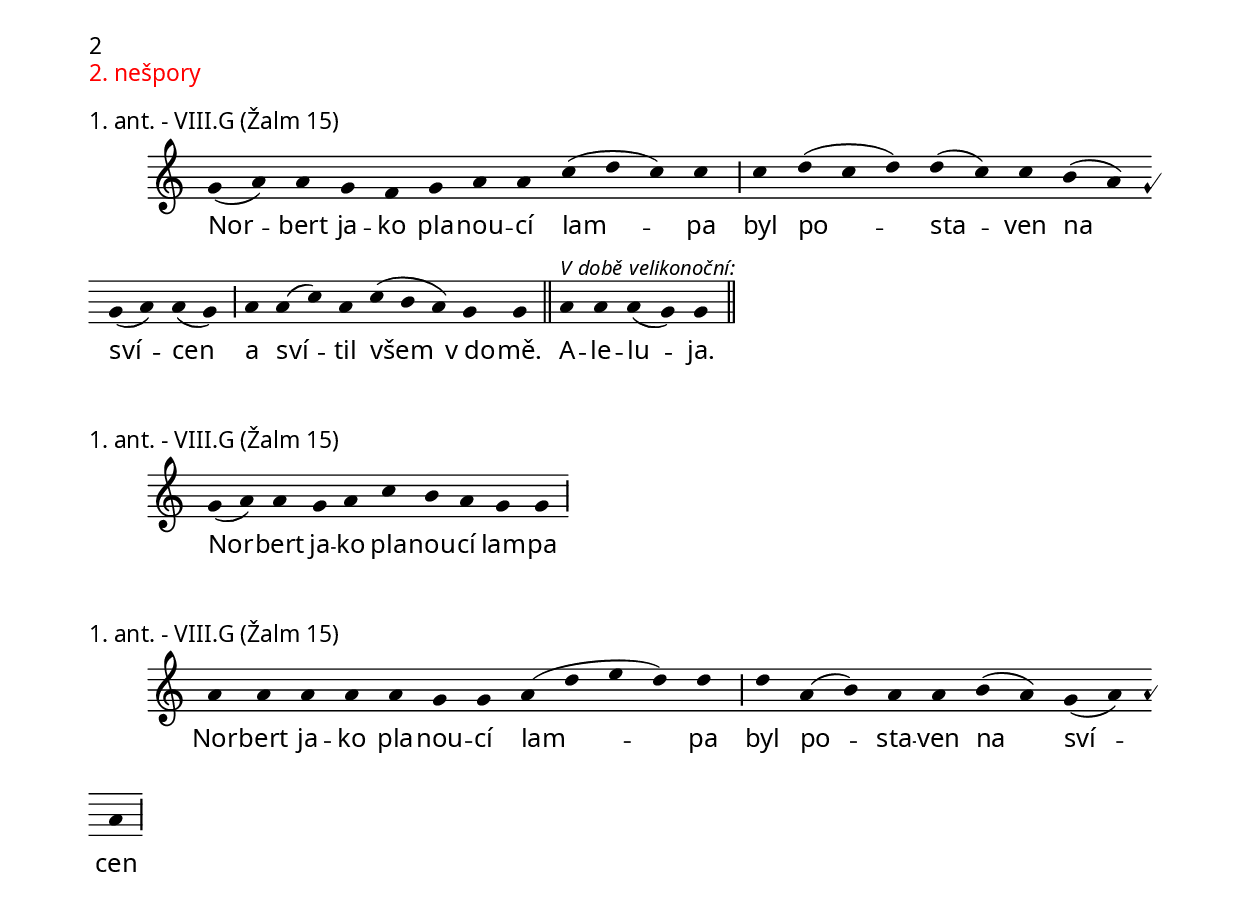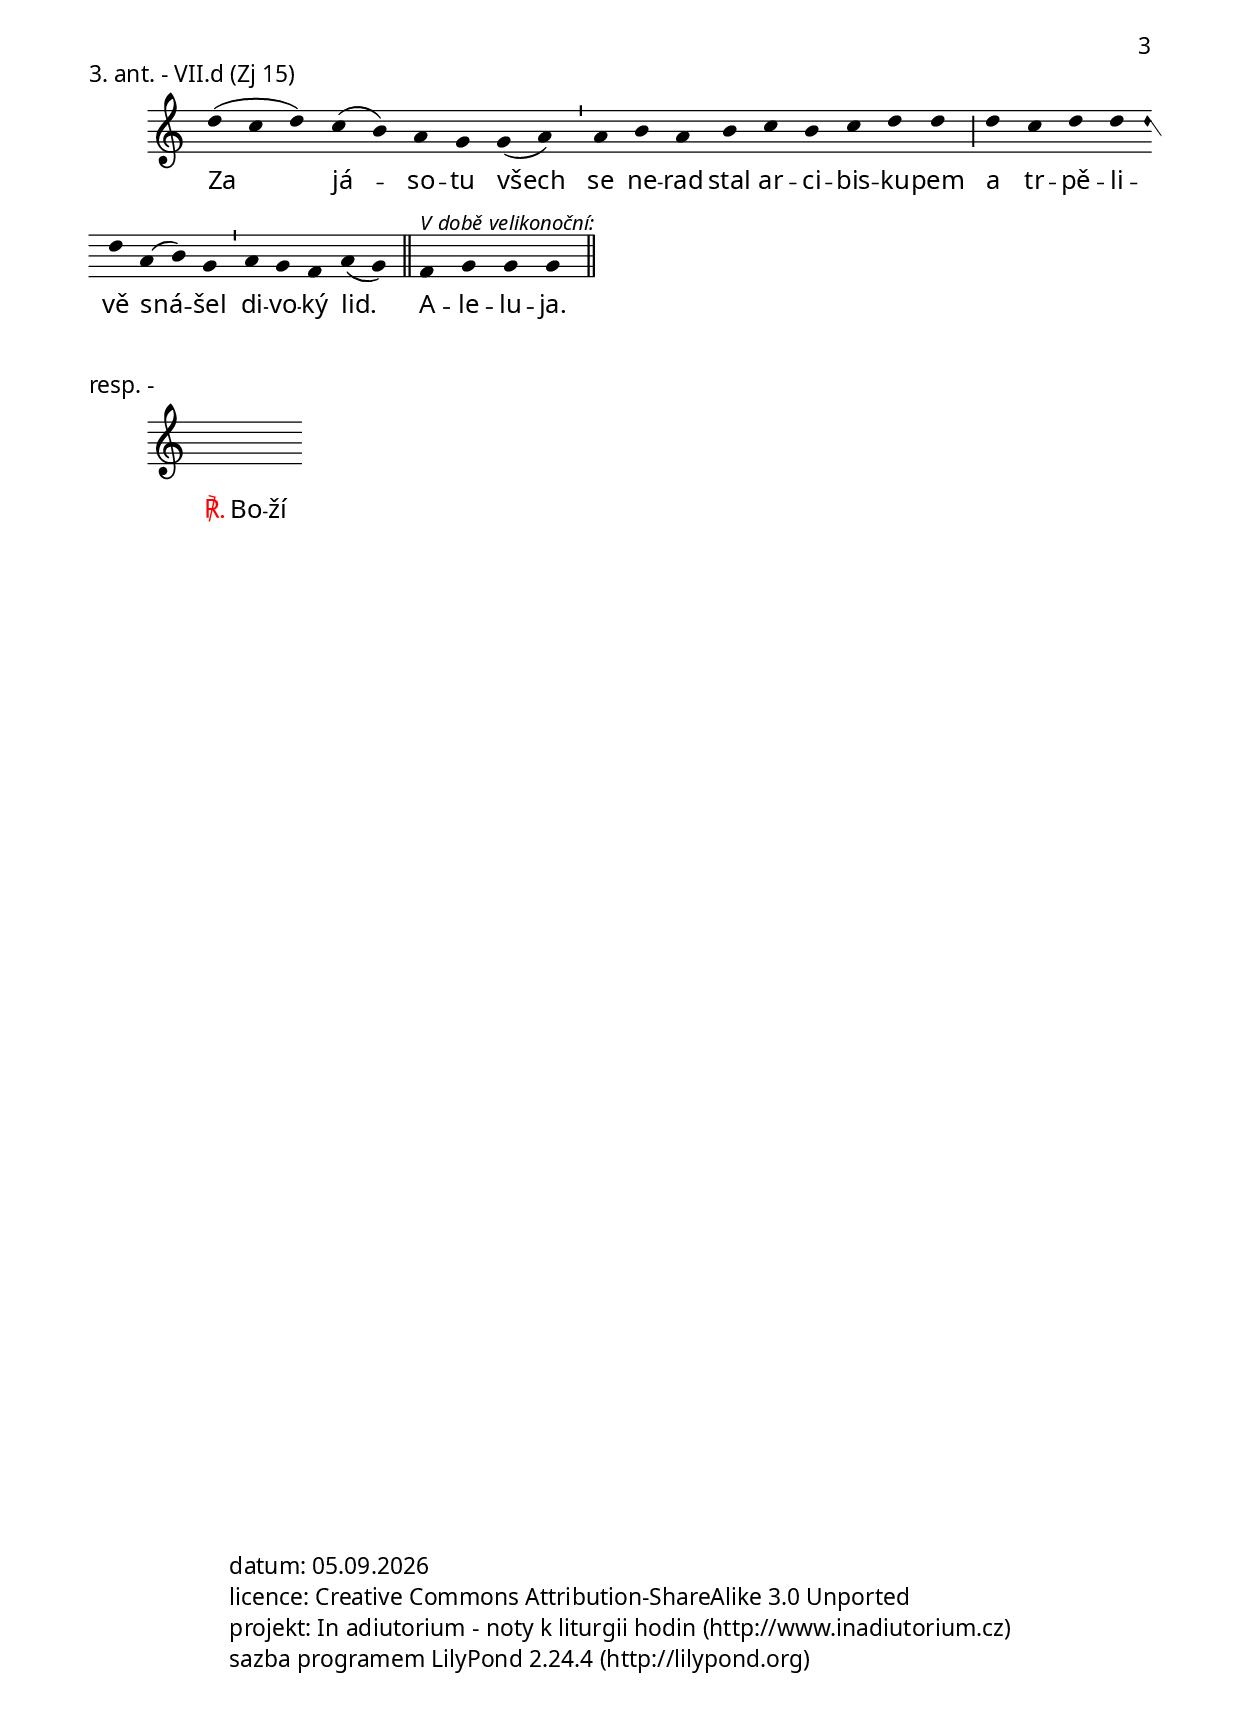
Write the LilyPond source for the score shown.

\version "2.16.0"

\include "../../spolecne.ly"
\include "../../dilyresponsorii.ly"
textyOPraem = "vlastní texty premonstrátského řádu"


\header {
  title = \markup\titleSvatek
            "sv. Norberta, biskupa a zakladatele řádu"
            památka
            8.8.
  composer = "Jakub Pavlík"
}

%\markup\poznamkaOPraem

\markup {\nadpisHodinka {"1. nešpory"}}

\score {
  \relative c' {
    \choralniRezim
    
  }
  \addlyrics {
    Jak vznešené jsou kroky těch, kdo zvěstují pokoj, kdo zvěstují dobro.
    
    A -- le -- lu -- ja.
  }
  \header {
    quid = "1. ant."
    modus = ""
    differentia = "" 
    psalmus = "Žalm 113"
    id = ""
    piece = \markup {\sestavTitulek}
  }
}

\score {
  \relative c' {
    \choralniRezim
    
  }
  \addlyrics {
    Kdo se bude přikázáními řídit a jim učit, bude v nebeském království veliký.
    
    A -- le -- lu -- ja.
  }
  \header {
    quid = "2. ant."
    modus = ""
    differentia = "" 
    psalmus = "Žalm 146"
    id = ""
    piece = \markup {\sestavTitulek}
  }
}

\score {
  \relative c' {
    \choralniRezim
    
  }
  \addlyrics {
    Podivuhodnou sladkostí božské výřečnosti se laskavě choval k lidu.
    
    A -- le -- lu -- ja.
  }
  \header {
    quid = "3. ant."
    modus = ""
    differentia = "" 
    psalmus = "Ef 1"
    id = ""
    piece = \markup {\sestavTitulek}
  }
}

\score {
  \relative c' {
    \choralniRezim
    
    % R
    \neviditelna a
    
    % V
    \neviditelna a
    
    % R
    \neviditelna a
    
    % Slava
  }
  \addlyrics {
    \Response Byl velký mezi velkými a nepatrný mezi malými, vznešený mezi urozenými, skromný mezi prostými._* Všem se zkrátka stal vším.
    \Verse Boží muž Norbert byl veselého vzhledu, klidné tváře, velice výmluvný v řeči, příjemný v rozhovoru, laskavý v soužití._* 
    \Response Všem se zkrátka stal vším. 
    \textRespDoxologie
  }
  \header {
    quid = "resp."
    modus = ""
    id = ""
    piece = \markup {\sestavTitulekResp}
  }
}

\score {
  \relative c' {
    \choralniRezim
    
  }
  \addlyrics {
    Boží muž, když nábožně vybudoval dům své chudoby v Prémontré, založil svůj kanovnický řád, stal se arcibiskupem, žehnaje bratřím blaženě usnul v Kristu.
    
    A -- le -- lu -- ja.
  }
  \header {
    quid = "ant. k Magnificat"
    modus = ""
    differentia = "" 
    psalmus = ""
    id = ""
    piece = \markup {\sestavTitulekBezZalmu}
  }
}

\markup {\nadpisHodinka {"invitatorium"}}

\score {
  \relative c' {
    \choralniRezim
    
  }
  \addlyrics {
    Chvalme Krále králů, který vytrhl Norberta ze světských marností, aleluja.
  }
  \header {
    quid = "ant."
    modus = ""
    differentia = "" 
    psalmus = ""
    id = ""
    piece = \markup {\sestavTitulekBezZalmu}
  }
}

\markup {\nadpisHodinka {"modlitba se čtením"}}

\score {
  \relative c' {
    \choralniRezim
    
  }
  \addlyrics {
    Boží muž Norbert přemítat o Hospodinově zákoně dnem i nocí, aby ve svůj čas přinesl ovoce hlásáním evangelia.
  }
  \header {
    quid = "1. ant."
    modus = ""
    differentia = "" 
    psalmus = "Žalm 1"
    id = ""
    piece = \markup {\sestavTitulek}
  }
}

\score {
  \relative c' {
    \choralniRezim
    
  }
  \addlyrics {
    Nad díla svých rukou ustanovil jsi toho, Pane, jehož jedinou slávou bylo vyznávat Ježíše Krista Ukřižovaného.
  }
  \header {
    quid = "2. ant."
    modus = ""
    differentia = "" 
    psalmus = "Žalm 8"
    id = ""
    piece = \markup {\sestavTitulek}
  }
}

\score {
  \relative c' {
    \choralniRezim
    
  }
  \addlyrics {
    Nemluvil křivě svým jazykem, a proto odpočívá na svaté hoře.
  }
  \header {
    quid = "3. ant."
    modus = ""
    differentia = "" 
    psalmus = "Žalm 24"
    id = ""
    piece = \markup {\sestavTitulek}
  }
}

\markup {\nadpisHodinka {"ranní chvály"}}

\score {
  \relative c' {
    \choralniRezim
    
  }
  \addlyrics {
    Norbert zapřel sám sebe a následoval Krista po neschůdnější cestě.
  }
  \header {
    quid = "1. ant."
    modus = ""
    differentia = "" 
    psalmus = "Žalm 63"
    id = ""
    piece = \markup {\sestavTitulek}
  }
}

\score {
  \relative c' {
    \choralniRezim
    
  }
  \addlyrics {
    Mnohé co nejpokorněji poučil, aby Duch svatý vedl jejich cesty k dokonalosti.
  }
  \header {
    quid = "2. ant."
    modus = ""
    differentia = "" 
    psalmus = "Dan 3-III"
    id = ""
    piece = \markup {\sestavTitulek}
  }
}

\score {
  \relative c' {
    \choralniRezim
    
  }
  \addlyrics {
    Boží muž s jásotem přiváděl Kristovy následovníky ke svému předem ukázanému domovu chudoby.
  }
  \header {
    quid = "3. ant."
    modus = ""
    differentia = "" 
    psalmus = "Žalm 149"
    id = ""
    piece = \markup {\sestavTitulek}
  }
}

\score {
  \relative c' {
    \choralniRezim
    
    % R
    \neviditelna a
    
    % V
    \neviditelna a
    
    % R
    \neviditelna a
    
    % Slava
  }
  \addlyrics {
    \Response Zde je milovník bratří,_* zde je ten, který se mnoho modlí za lid.
    \Verse Zde je ten, který za své bratry vydal i svůj život._* 
    \Response Zde je ten, který se mnoho modlí za lid. 
    \textRespDoxologie
  }
  \header {
    quid = "resp."
    modus = ""
    id = ""
    piece = \markup {\sestavTitulekResp}
  }
}

\score {
  \relative c' {
    \choralniRezim
    
  }
  \addlyrics {
    Norbert, vynikající šiřitel katolické víry, hlasatel pravého pokání, kanovník a vzácný zakladatel premonstrátského řádu: co učil slovy, dovršil ve skutcích.
  }
  \header {
    quid = "ant. k Benedictus"
    modus = ""
    differentia = "" 
    psalmus = ""
    id = ""
    piece = \markup {\sestavTitulekBezZalmu}
  }
}

\markup {\nadpisHodinka {"modlitba uprostřed dne"}}

\score {
  \relative c' {
    \choralniRezim
    
  }
  \addlyrics {
    Mnozí jsme jedno tělo v Kristu.
  }
  \header {
    quid = "ant. dopoledne"
    modus = ""
    differentia = "" 
    psalmus = ""
    id = ""
    piece = \markup {\sestavTitulekBezZalmu}
  }
}

\score {
  \relative c' {
    \choralniRezim
    
  }
  \addlyrics {
    Služebníku věrný a rozvážný, vejdi k radostné hostině svého Pána.
  }
  \header {
    quid = "ant. v poledne"
    modus = ""
    differentia = "" 
    psalmus = ""
    id = ""
    piece = \markup {\sestavTitulekBezZalmu}
  }
}

\score {
  \relative c' {
    \choralniRezim
    
  }
  \addlyrics {
    Okolo něho věnec bratří jako cedry vysázené na hoře Libanonu.
  }
  \header {
    quid = "ant. odpoledne"
    modus = ""
    differentia = "" 
    psalmus = ""
    id = ""
    piece = \markup {\sestavTitulekBezZalmu}
  }
}

\pageBreak

\markup {\nadpisHodinka {"2. nešpory"}}

\score {
  \relative c'' {
    \choralniRezim
    g4( a) a g f g a a c( d c) c \barMaior
    c d( c d) d( c) c b( a) g( a) a( g) \barMaior
    a a( c) a c( b a) g g \barFinalis
    
    a^\markup\rubrVelikAleluja a a( g) g \barFinalis
  }
  \addlyrics {
    Nor -- bert ja -- ko pla -- nou -- cí lam -- pa 
    byl po -- sta -- ven na sví -- cen 
    a sví -- til všem v_do -- mě.
    
    A -- le -- lu -- ja.
  }
  \header {
    quid = "1. ant."
    modus = "VIII"
    differentia = "G" 
    psalmus = "Žalm 15"
    id = ""
    piece = \markup {\sestavTitulek}
  }
}

\score {
  \relative c'' {
    \choralniRezim
    g4( a) a g a c b a g g \barMaior
    
  }
  \addlyrics {
    Nor -- bert ja -- ko pla -- nou -- cí lam -- pa 
    byl po -- sta -- ven na sví -- cen 
    a sví -- til všem v_do -- mě.
    
    A -- le -- lu -- ja.
  }
  \header {
    quid = "1. ant."
    modus = "VIII"
    differentia = "G" 
    psalmus = "Žalm 15"
    id = ""
    piece = \markup {\sestavTitulek}
  }
}

\score {
  \relative c'' {
    \choralniRezim
    a4 a a a a g g a( d e d) d \barMaior
    d a( b) a a b( a) g( a) a \barMaior
    
  }
  \addlyrics {
    Nor -- bert ja -- ko pla -- nou -- cí lam -- pa 
    byl po -- sta -- ven na sví -- cen 
    a sví -- til všem v_do -- mě.
    
    A -- le -- lu -- ja.
  }
  \header {
    quid = "1. ant."
    modus = "VIII"
    differentia = "G" 
    psalmus = "Žalm 15"
    id = ""
    piece = \markup {\sestavTitulek}
  }
}

\pageBreak

\score {
  \relative c' {
    \choralniRezim
    
  }
  \addlyrics {
    Pře -- svěd -- čil vlád -- ce cír -- kve, 
    a -- by se u -- ja -- li 
    si -- rot -- ků a vdov.
    
    A -- le -- lu -- ja.
  }
  \header {
    quid = "2. ant."
    modus = ""
    differentia = "" 
    psalmus = "Žalm 112"
    id = ""
    piece = \markup {\sestavTitulek}
  }
}

\score {
  \relative c'' {
    \choralniRezim
    d4( c d) c( b) a g g( a) \barMin
    a b a b c b c d d \barMaior
    d c d d d a( b) g \barMin
    a g f a( g) \barFinalis
    
    f^\markup\rubrVelikAleluja g g g \barFinalis
  }
  \addlyrics {
    Za já -- so -- tu všech 
    se ne -- rad stal ar -- ci -- bis -- ku -- pem 
    a tr -- pě -- li -- vě sná -- šel 
    di -- vo -- ký lid. % :)
    
    A -- le -- lu -- ja.
  }
  \header {
    quid = "3. ant."
    modus = "VII"
    differentia = "d" 
    psalmus = "Zj 15"
    id = ""
    piece = \markup {\sestavTitulek}
  }
}

\score {
  \relative c' {
    \choralniRezim
    
    % R
    \neviditelna a
    
    % V
    \neviditelna a
    
    % R
    \neviditelna a
    
    % Slava
  }
  \addlyrics {
    \Response Bo -- ží muž 
    za -- pá -- len bož -- skou lás -- kou 
    a pla -- nou -- cí ve svém nit -- ru 
    oh -- něm Du -- cha sva -- té -- ho,_* 
    Za -- čal ká -- zat Bo -- ží slo -- vo, 
    ať to by -- lo vhod či ne -- vhod.
    \Verse Z_po -- kla -- du Bo -- ží -- ho 
    vy -- ná -- šel vě -- ci no -- vé i sta -- ré, 
    a stal se jed -- něm vů -- ní ži -- vo -- ta pro ži -- vot, 
    ji -- ným pak vů -- ní smr -- ti pro smrt._*
    \Response
    \textRespDoxologie
  }
  \header {
    quid = "resp."
    modus = ""
    id = ""
    piece = \markup {\sestavTitulekResp}
  }
}

\score {
  \relative c' {
    \choralniRezim
    
  }
  \addlyrics {
    Dnes je slav -- ný den, 
    kdy sva -- tý bis -- kup Nor -- bert 
    byl zba -- ven pout tě -- la 
    a při -- jat s_an -- dě -- ly tam, 
    kde v_zá -- ři -- vém sva -- teb -- ním ša -- tu 
    šťas -- ten sto -- lu -- je v_pa -- lá -- ci ne -- bes -- ké -- ho Krá -- le, 
    ja -- ko -- by na -- pá -- jen prou -- dem bla -- ha, 
    a -- le -- lu -- ja, a -- le -- lu -- ja.
  }
  \header {
    quid = "ant. k Magnificat"
    modus = ""
    differentia = "" 
    psalmus = ""
    id = ""
    piece = \markup {\sestavTitulekBezZalmu}
  }
}